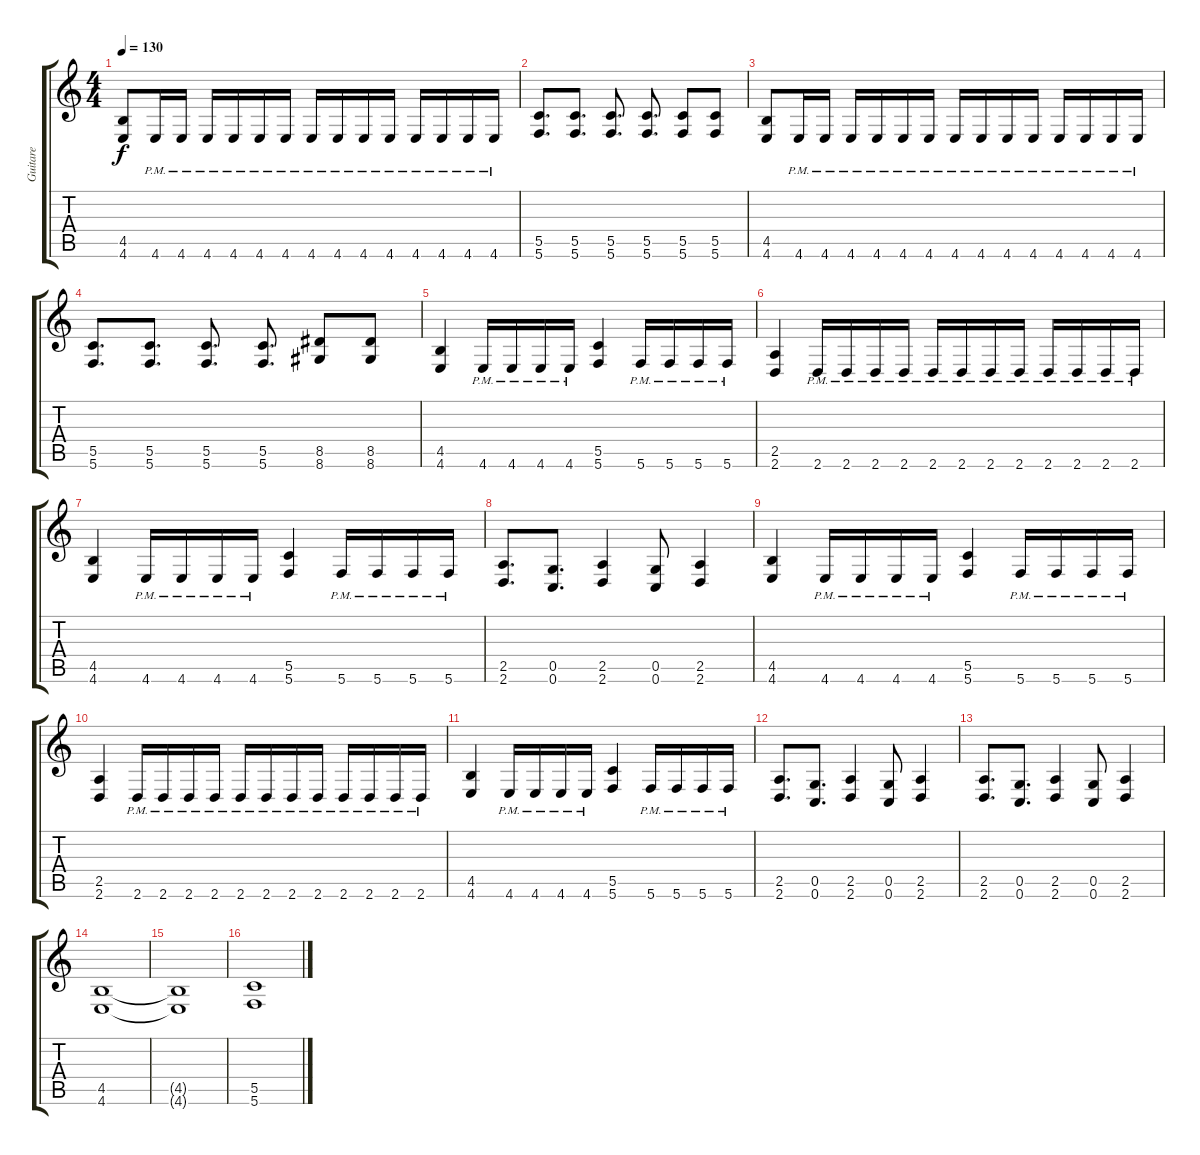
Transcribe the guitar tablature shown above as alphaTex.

\track ("Guitare" "Guitare") {instrument overdrivenguitar}
\staff {score tabs}
\tuning (D4 A3 F3 C3 G2 C2) {hide}
\ts (4 4)
\tempo 130
\clef g2
\ks c
(4.5 4.6).8{dy f} 4.6{pm}.16 4.6{pm}.16 4.6{pm}.16 4.6{pm}.16 4.6{pm}.16 4.6{pm}.16 4.6{pm}.16 4.6{pm}.16 4.6{pm}.16 4.6{pm}.16 4.6{pm}.16 4.6{pm}.16 4.6{pm}.16 4.6{pm}.16 |
(5.5 5.6).8{d} (5.5 5.6).8{d} (5.5 5.6).8{d} (5.5 5.6).8{d} (5.5 5.6).8 (5.5 5.6).8 |
(4.5 4.6).8 4.6{pm}.16 4.6{pm}.16 4.6{pm}.16 4.6{pm}.16 4.6{pm}.16 4.6{pm}.16 4.6{pm}.16 4.6{pm}.16 4.6{pm}.16 4.6{pm}.16 4.6{pm}.16 4.6{pm}.16 4.6{pm}.16 4.6{pm}.16 |
(5.5 5.6).8{d} (5.5 5.6).8{d} (5.5 5.6).8{d} (5.5 5.6).8{d} (8.5 8.6).8 (8.5 8.6).8 |
(4.5 4.6).4 4.6{pm}.16 4.6{pm}.16 4.6{pm}.16 4.6{pm}.16 (5.5 5.6).4 5.6{pm}.16 5.6{pm}.16 5.6{pm}.16 5.6{pm}.16 |
(2.5 2.6).4 2.6{pm}.16 2.6{pm}.16 2.6{pm}.16 2.6{pm}.16 2.6{pm}.16 2.6{pm}.16 2.6{pm}.16 2.6{pm}.16 2.6{pm}.16 2.6{pm}.16 2.6{pm}.16 2.6{pm}.16 |
(4.5 4.6).4 4.6{pm}.16 4.6{pm}.16 4.6{pm}.16 4.6{pm}.16 (5.5 5.6).4 5.6{pm}.16 5.6{pm}.16 5.6{pm}.16 5.6{pm}.16 |
(2.5 2.6).8{d} (0.5 0.6).8{d} (2.5 2.6).4 (0.5 0.6).8 (2.5 2.6).4 |
(4.5 4.6).4 4.6{pm}.16 4.6{pm}.16 4.6{pm}.16 4.6{pm}.16 (5.5 5.6).4 5.6{pm}.16 5.6{pm}.16 5.6{pm}.16 5.6{pm}.16 |
(2.5 2.6).4 2.6{pm}.16 2.6{pm}.16 2.6{pm}.16 2.6{pm}.16 2.6{pm}.16 2.6{pm}.16 2.6{pm}.16 2.6{pm}.16 2.6{pm}.16 2.6{pm}.16 2.6{pm}.16 2.6{pm}.16 |
(4.5 4.6).4 4.6{pm}.16 4.6{pm}.16 4.6{pm}.16 4.6{pm}.16 (5.5 5.6).4 5.6{pm}.16 5.6{pm}.16 5.6{pm}.16 5.6{pm}.16 |
(2.5 2.6).8{d} (0.5 0.6).8{d} (2.5 2.6).4 (0.5 0.6).8 (2.5 2.6).4 |
(2.5 2.6).8{d} (0.5 0.6).8{d} (2.5 2.6).4 (0.5 0.6).8 (2.5 2.6).4 |
(4.5 4.6).1 |
(4.5{t} 4.6{t}).1 |
(5.5 5.6).1
